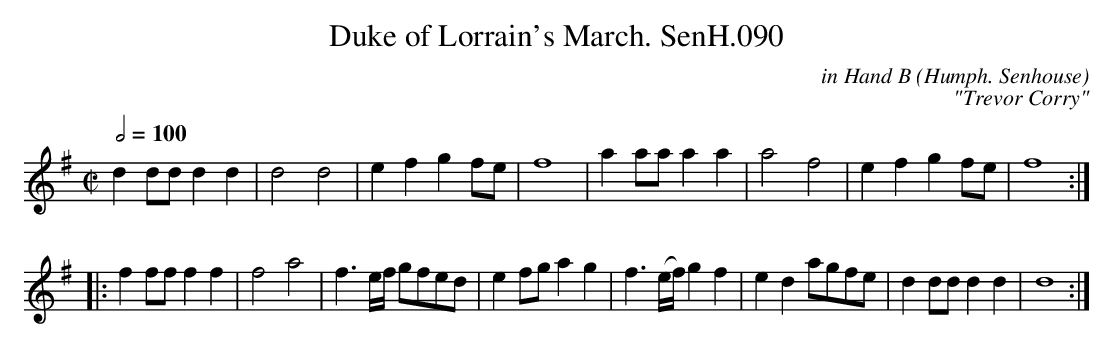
X:1
T:Duke of Lorrain's March. SenH.090
C:in Hand B (Humph. Senhouse)
Q:1/2=100
M:C|
L:1/4
C:"Trevor Corry"
K:Dmix
dd/d/dd | d2d2 | efgf/e/| f4 | aa/a/aa|a2f2  | efgf/e/| f4 :|
|: ff/f/ff | f2a2 | f3/2e//f// g/f/e/d/ | ef/g/ag | f>(e/f//) gf | ed a/g/f/e/ | dd/d/dd | d4 :|
